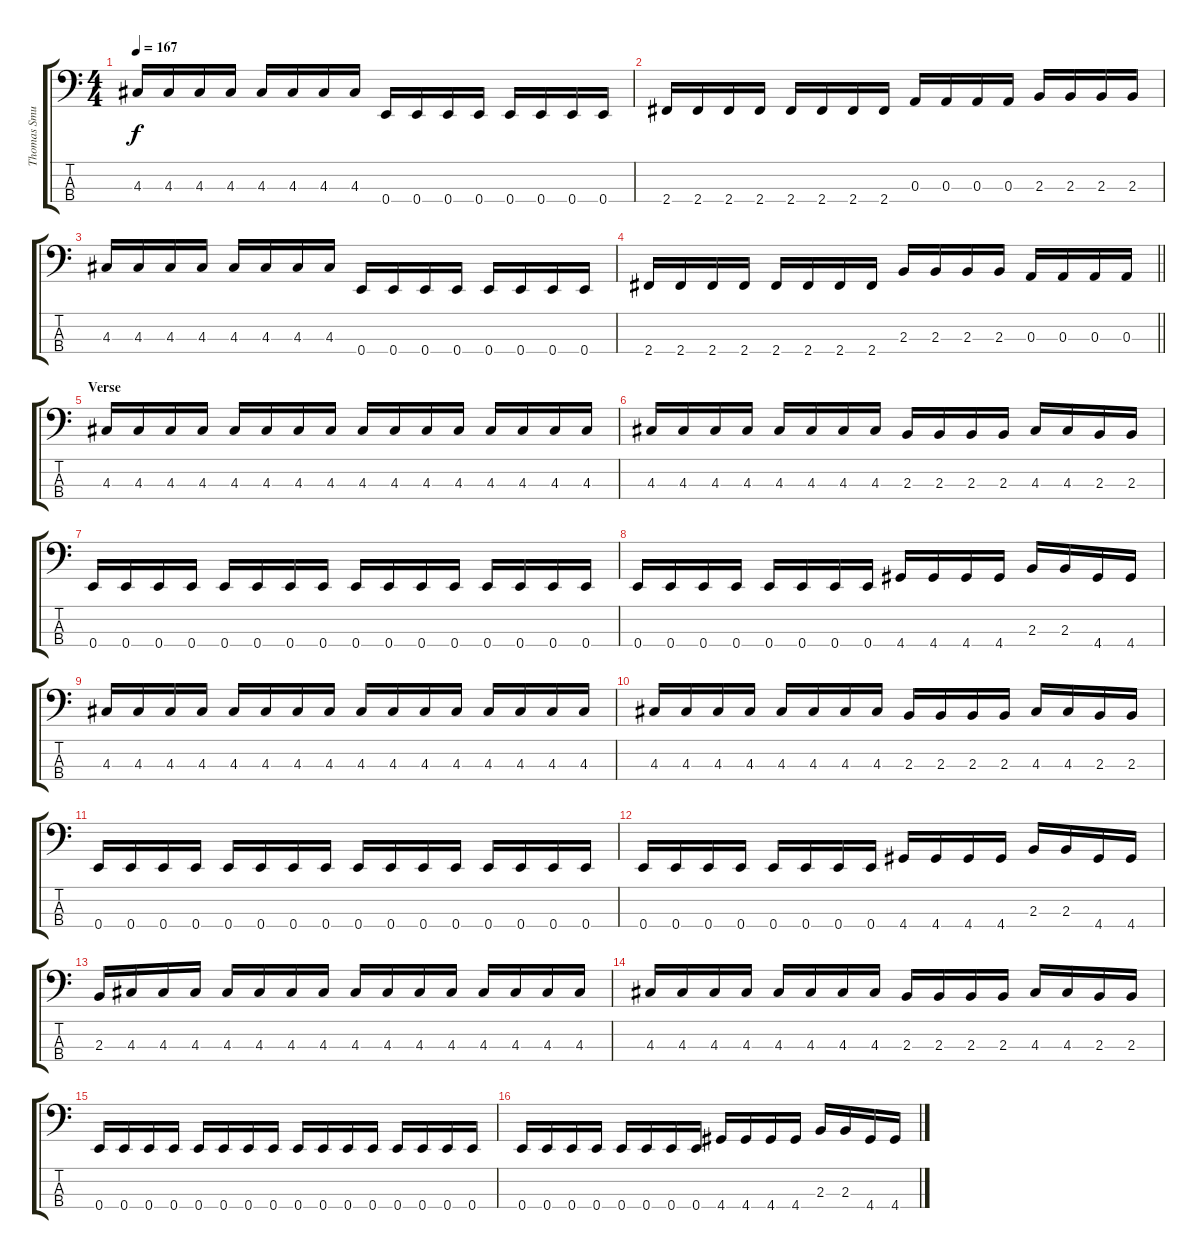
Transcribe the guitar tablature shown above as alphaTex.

\track ("Thomas Smuszinsky" "Thomas Smu") {instrument electricbassfinger}
\staff {score tabs}
\tuning (G2 D2 A1 E1) {hide}
\ts (4 4)
\tempo 167
\clef f4
\ks c
4.3.16{dy f} 4.3.16 4.3.16 4.3.16 4.3.16 4.3.16 4.3.16 4.3.16 0.4.16 0.4.16 0.4.16 0.4.16 0.4.16 0.4.16 0.4.16 0.4.16 |
2.4.16 2.4.16 2.4.16 2.4.16 2.4.16 2.4.16 2.4.16 2.4.16 0.3.16 0.3.16 0.3.16 0.3.16 2.3.16 2.3.16 2.3.16 2.3.16 |
4.3.16 4.3.16 4.3.16 4.3.16 4.3.16 4.3.16 4.3.16 4.3.16 0.4.16 0.4.16 0.4.16 0.4.16 0.4.16 0.4.16 0.4.16 0.4.16 |
\barLineRight lightlight
2.4.16 2.4.16 2.4.16 2.4.16 2.4.16 2.4.16 2.4.16 2.4.16 2.3.16 2.3.16 2.3.16 2.3.16 0.3.16 0.3.16 0.3.16 0.3.16 |
\section ("" "Verse")
4.3.16 4.3.16 4.3.16 4.3.16 4.3.16 4.3.16 4.3.16 4.3.16 4.3.16 4.3.16 4.3.16 4.3.16 4.3.16 4.3.16 4.3.16 4.3.16 |
4.3.16 4.3.16 4.3.16 4.3.16 4.3.16 4.3.16 4.3.16 4.3.16 2.3.16 2.3.16 2.3.16 2.3.16 4.3.16 4.3.16 2.3.16 2.3.16 |
0.4.16 0.4.16 0.4.16 0.4.16 0.4.16 0.4.16 0.4.16 0.4.16 0.4.16 0.4.16 0.4.16 0.4.16 0.4.16 0.4.16 0.4.16 0.4.16 |
0.4.16 0.4.16 0.4.16 0.4.16 0.4.16 0.4.16 0.4.16 0.4.16 4.4.16 4.4.16 4.4.16 4.4.16 2.3.16 2.3.16 4.4.16 4.4.16 |
4.3.16 4.3.16 4.3.16 4.3.16 4.3.16 4.3.16 4.3.16 4.3.16 4.3.16 4.3.16 4.3.16 4.3.16 4.3.16 4.3.16 4.3.16 4.3.16 |
4.3.16 4.3.16 4.3.16 4.3.16 4.3.16 4.3.16 4.3.16 4.3.16 2.3.16 2.3.16 2.3.16 2.3.16 4.3.16 4.3.16 2.3.16 2.3.16 |
0.4.16 0.4.16 0.4.16 0.4.16 0.4.16 0.4.16 0.4.16 0.4.16 0.4.16 0.4.16 0.4.16 0.4.16 0.4.16 0.4.16 0.4.16 0.4.16 |
0.4.16 0.4.16 0.4.16 0.4.16 0.4.16 0.4.16 0.4.16 0.4.16 4.4.16 4.4.16 4.4.16 4.4.16 2.3.16 2.3.16 4.4.16 4.4.16 |
2.3.16 4.3.16 4.3.16 4.3.16 4.3.16 4.3.16 4.3.16 4.3.16 4.3.16 4.3.16 4.3.16 4.3.16 4.3.16 4.3.16 4.3.16 4.3.16 |
4.3.16 4.3.16 4.3.16 4.3.16 4.3.16 4.3.16 4.3.16 4.3.16 2.3.16 2.3.16 2.3.16 2.3.16 4.3.16 4.3.16 2.3.16 2.3.16 |
0.4.16 0.4.16 0.4.16 0.4.16 0.4.16 0.4.16 0.4.16 0.4.16 0.4.16 0.4.16 0.4.16 0.4.16 0.4.16 0.4.16 0.4.16 0.4.16 |
0.4.16 0.4.16 0.4.16 0.4.16 0.4.16 0.4.16 0.4.16 0.4.16 4.4.16 4.4.16 4.4.16 4.4.16 2.3.16 2.3.16 4.4.16 4.4.16
